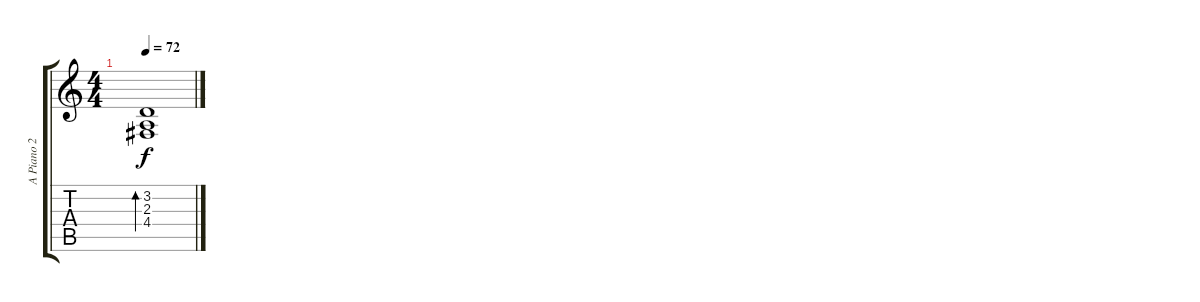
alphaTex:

\track ("A Piano 2" "A Piano 2") {instrument brightacousticpiano}
\staff {score tabs}
\tuning (E4 B3 G3 D3 A2 D2) {hide}
\ts (4 4)
\tempo 72
\clef g2
\ks c
(3.2 2.3 4.4).1{bd 240 dy f}
